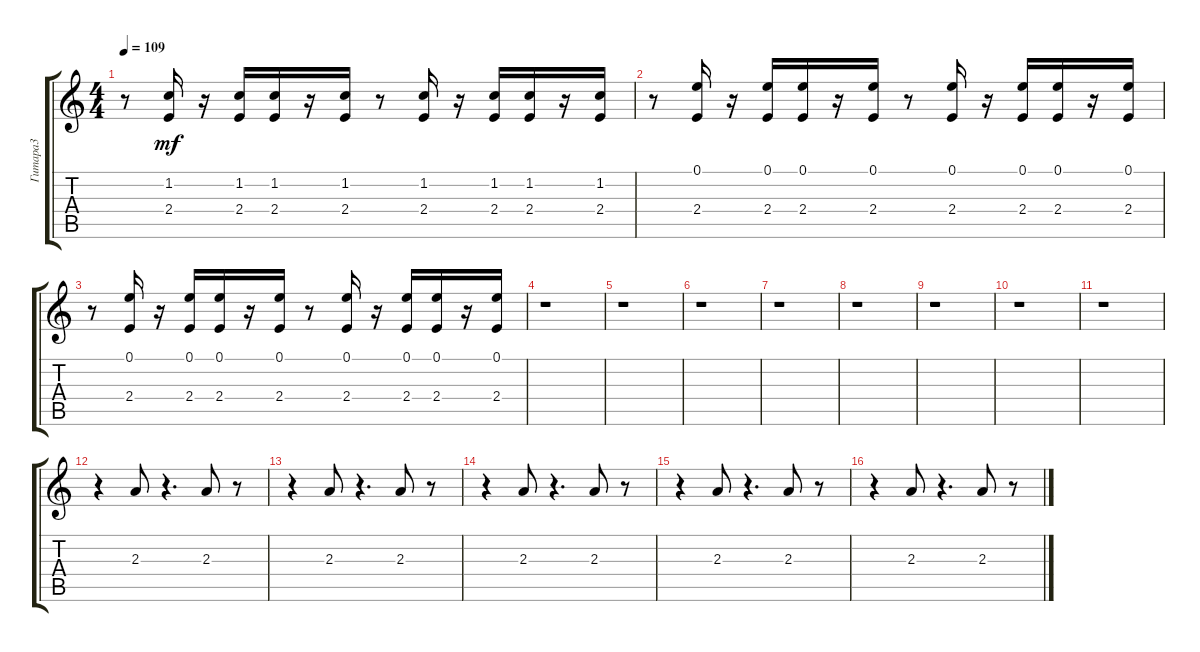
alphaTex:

\track ("Гитара3" "Гитара3") {instrument acousticguitarsteel}
\staff {score tabs}
\tuning (E4 B3 G3 D3 A2 E2) {hide}
\ts (4 4)
\tempo 109
\clef g2
\ks c
r.8{dy mf} (1.2 2.4).16 r.16 (1.2 2.4).16 (1.2 2.4).16 r.16 (1.2 2.4).16 r.8 (1.2 2.4).16 r.16 (1.2 2.4).16 (1.2 2.4).16 r.16 (1.2 2.4).16 |
r.8 (0.1 2.4).16 r.16 (0.1 2.4).16 (0.1 2.4).16 r.16 (0.1 2.4).16 r.8 (0.1 2.4).16 r.16 (0.1 2.4).16 (0.1 2.4).16 r.16 (0.1 2.4).16 |
r.8 (0.1 2.4).16 r.16 (0.1 2.4).16 (0.1 2.4).16 r.16 (0.1 2.4).16 r.8 (0.1 2.4).16 r.16 (0.1 2.4).16 (0.1 2.4).16 r.16 (0.1 2.4).16 |
r.1 |
r.1 |
r.1 |
r.1 |
r.1 |
r.1 |
r.1 |
r.1 |
r.4 2.3.8 r.4{d} 2.3.8 r.8 |
r.4 2.3.8 r.4{d} 2.3.8 r.8 |
r.4 2.3.8 r.4{d} 2.3.8 r.8 |
r.4 2.3.8 r.4{d} 2.3.8 r.8 |
r.4 2.3.8 r.4{d} 2.3.8 r.8
